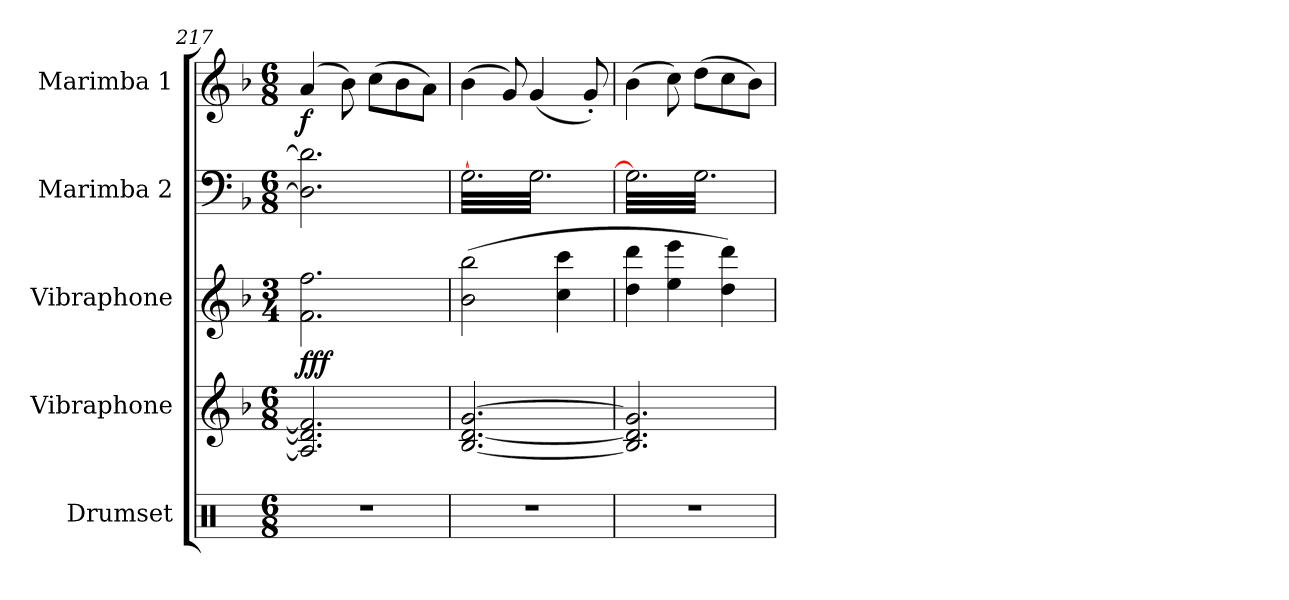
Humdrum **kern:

**kern	**kern	**kern	**dynam	**kern	**kern	**dynam
*part5	*part4	*part3	*part3	*part2	*part1	*part1
*staff5	*staff4	*staff3	*staff3	*staff2	*staff1	*staff1
*I"Drumset	*I"Vibraphone	*I"Vibraphone	*	*I"Marimba 2	*I"Marimba 1	*
*I'Drs.	*I'Vib.	*I'Vib.	*	*I'Mrm. 2	*I'Mrm. 1	*
*clefX	*clefG2	*clefG2	*	*clefF4	*clefG2	*
*k[]	*k[b-]	*k[b-]	*	*k[b-]	*k[b-]	*
*M6/8	*M6/8	*M3/4	*	*M6/8	*M6/8	*
=217	=217	=217	=217	=217	=217	=217
!	!	!	!LO:DY:b	!	!	!LO:DY:b
2.r	2.A/] 2.d/] 2.f/]	2.f\ 2.ff\	fff	2.D\] 2.d\]	(4a/	f
.	.	.	.	.	8b-\)	.
.	.	.	.	.	(8cc\L	.
.	.	.	.	.	8b-\	.
.	.	.	.	.	8a\J)	.
=218	=218	=218	=218	=218	=218	=218
*	*	*	*	*tremolo	*	*
2.r	[2.B-/ [2.d/ [2.g/	(2b-\ 2bb-\	.	[32G\LLL	(4b-\	.
.	.	.	.	32G\	.	.
.	.	.	.	32G\	.	.
.	.	.	.	32G\	.	.
.	.	.	.	32G\	.	.
.	.	.	.	32G\	.	.
.	.	.	.	32G\	.	.
.	.	.	.	32G\	.	.
.	.	.	.	32G\	8g/)	.
.	.	.	.	32G\	.	.
.	.	.	.	32G\	.	.
.	.	.	.	32G\	.	.
.	.	.	.	32G\	(4g/	.
.	.	.	.	32G\	.	.
.	.	.	.	32G\	.	.
.	.	.	.	32G\	.	.
.	.	4cc\ 4ccc\	.	32G\	.	.
.	.	.	.	32G\	.	.
.	.	.	.	32G\	.	.
.	.	.	.	32G\	.	.
.	.	.	.	32G\	8g'/)	.
.	.	.	.	32G\	.	.
.	.	.	.	32G\	.	.
.	.	.	.	32G\JJJ	.	.
=219	=219	=219	=219	=219	=219	=219
2.r	2.B-/] 2.d/] 2.g/]	4dd\ 4ddd\	.	32G\]LLL	(4b-\	.
.	.	.	.	32G\	.	.
.	.	.	.	32G\	.	.
.	.	.	.	32G\	.	.
.	.	.	.	32G\	.	.
.	.	.	.	32G\	.	.
.	.	.	.	32G\	.	.
.	.	.	.	32G\	.	.
.	.	4ee\ 4eee\	.	32G\	8cc\)	.
.	.	.	.	32G\	.	.
.	.	.	.	32G\	.	.
.	.	.	.	32G\	.	.
.	.	.	.	32G\	(8dd\L	.
.	.	.	.	32G\	.	.
.	.	.	.	32G\	.	.
.	.	.	.	32G\	.	.
.	.	4dd\ 4ddd\)	.	32G\	8cc\	.
.	.	.	.	32G\	.	.
.	.	.	.	32G\	.	.
.	.	.	.	32G\	.	.
.	.	.	.	32G\	8b-\J)	.
.	.	.	.	32G\	.	.
.	.	.	.	32G\	.	.
.	.	.	.	32G\JJJ	.	.
*	*	*	*	*Xtremolo	*	*
=	=	=	=	=	=	=
*-	*-	*-	*-	*-	*-	*-
